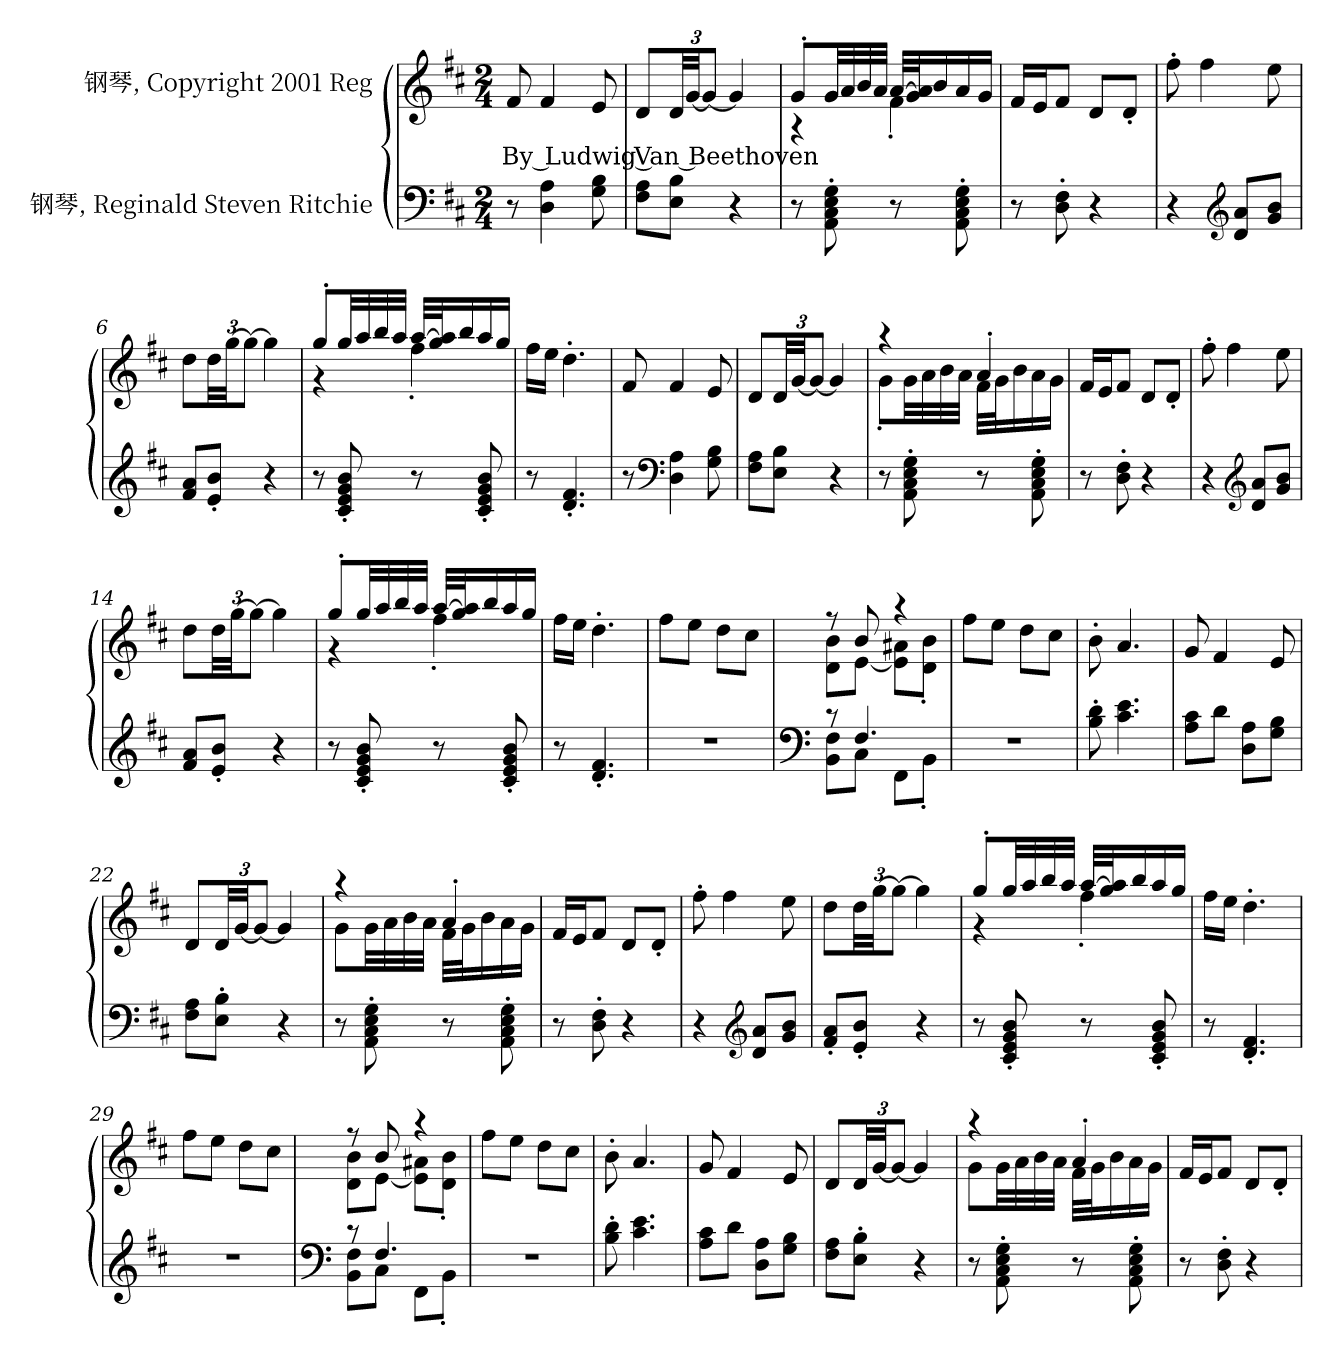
**kern	**kern	**text
*part2	*part1	*part1
*staff2	*staff1	*staff1
*I"钢琴, Reginald Steven Ritchie	*I"钢琴, Copyright 2001 Reg	*
*clefF4	*clefG2	*
*k[f#c#]	*k[f#c#]	*
*M2/4	*M2/4	*
*MM95	*MM95	*
=1	=1	=1
8r	8f#/	By Ludwig Van Beethoven
4D\ 4A\	4f#/	.
8G\ 8B\	8e/	.
=2	=2	=2
8F#\ 8A\L	8d/L	.
*	*Xbrackettup	*
8E\ 8B\J	48d/LL	.
.	[48g/JJ	.
.	12g/J_	.
4r	4g/]	.
!!LO:LB:g=z
=3	=3	=3
*	*^	*
8r	8g'/L	4r	.
8AA\' 8C#\' 8E\' 8G\'	32g/LL	.	.
.	32a/	.	.
.	32b/	.	.
.	32a/JJJ	.	.
8r	[32a/LLL	4f#'\	.
.	32g/ 32a/]J	.	.
.	16b/	.	.
8AA\' 8C#\' 8E\' 8G\'	16a/	.	.
.	16g/JJ	.	.
*	*v	*v	*
=4	=4	=4
8r	16f#/LL	.
.	16e/J	.
8D\' 8F#\'	8f#/J	.
4r	8d/L	.
.	8d'/J	.
=5	=5	=5
4r	8ff#'\	.
.	4ff#\	.
*clefG2	*	*
8d/ 8a/L	.	.
8g/ 8b/J	8ee\	.
=6	=6	=6
8f#/ 8a/L	8dd\L	.
8e/' 8b/'J	48dd\LL	.
.	[48gg\JJ	.
.	12gg\J_	.
4r	4gg\]	.
=7	=7	=7
*	*^	*
8r	8gg'/L	4r	.
8c#/' 8e/' 8g/' 8b/'	32gg/LL	.	.
.	32aa/	.	.
.	32bb/	.	.
.	32aa/JJJ	.	.
8r	[32aa/LLL	4ff#'\	.
.	32gg/ 32aa/]J	.	.
.	16bb/	.	.
8c#/' 8e/' 8g/' 8b/'	16aa/	.	.
.	16gg/JJ	.	.
*	*v	*v	*
!!LO:LB:g=z
=8	=8	=8
8r	16ff#\LL	.
.	16ee\JJ	.
4.d/' 4.f#/'	4.dd'\	.
=9	=9	=9
8r	8f#/	.
*clefF4	*	*
4D\ 4A\	4f#/	.
8G\ 8B\	8e/	.
=10	=10	=10
8F#\ 8A\L	8d/L	.
8E\ 8B\J	48d/LL	.
.	[48g/JJ	.
.	12g/J_	.
4r	4g/]	.
=11	=11	=11
*	*^	*
8r	4r	8g'\L	.
8AA\' 8C#\' 8E\' 8G\'	.	32g\LL	.
.	.	32a\	.
.	.	32b\	.
.	.	32a\JJJ	.
8r	4a'/	32f#\LLL	.
.	.	32g\J	.
.	.	16b\	.
8AA\' 8C#\' 8E\' 8G\'	.	16a\	.
.	.	16g\JJ	.
*	*v	*v	*
=12	=12	=12
8r	16f#/LL	.
.	16e/J	.
8D\' 8F#\'	8f#/J	.
4r	8d/L	.
.	8d'/J	.
=13	=13	=13
4r	8ff#'\	.
.	4ff#\	.
*clefG2	*	*
8d/ 8a/L	.	.
8g/ 8b/J	8ee\	.
!!LO:LB:g=z
=14	=14	=14
8f#/ 8a/L	8dd\L	.
8e/' 8b/'J	48dd\LL	.
.	[48gg\JJ	.
.	12gg\J_	.
4r	4gg\]	.
=15	=15	=15
*	*^	*
8r	8gg'/L	4r	.
8c#/' 8e/' 8g/' 8b/'	32gg/LL	.	.
.	32aa/	.	.
.	32bb/	.	.
.	32aa/JJJ	.	.
8r	[32aa/LLL	4ff#'\	.
.	32gg/ 32aa/]J	.	.
.	16bb/	.	.
8c#/' 8e/' 8g/' 8b/'	16aa/	.	.
.	16gg/JJ	.	.
*	*v	*v	*
=16	=16	=16
8r	16ff#\LL	.
.	16ee\JJ	.
4.d/' 4.f#/'	4.dd'\	.
=17	=17	=17
2r	8ff#\L	.
.	8ee\J	.
.	8dd\L	.
.	8cc#\J	.
=18	=18	=18
*clefF4	*	*
*^	*^	*
8r	8BB\ 8F#\L	8r	8d\ 8b\L	.
4.F#/	8C#\J	8b/	[8e\J	.
.	8FF#\L	4r	8e\] 8a#X\L	.
.	8BB'\J	.	8d\' 8b\'J	.
*v	*v	*	*	*
*	*v	*v	*
=19	=19	=19
2r	8ff#\L	.
.	8ee\J	.
.	8dd\L	.
.	8cc#\J	.
!!LO:LB:g=z
=20	=20	=20
8B\' 8d\'	8b'\	.
4.c#\ 4.e\	4.a/	.
=21	=21	=21
8A\ 8c#\L	8g/	.
8d\J	4f#/	.
8D\ 8A\L	.	.
8G\ 8B\J	8e/	.
=22	=22	=22
8F#\ 8A\L	8d/L	.
8E\' 8B\'J	48d/LL	.
.	[48g/JJ	.
.	12g/J_	.
4r	4g/]	.
=23	=23	=23
*	*^	*
8r	4r	8g\L	.
8AA\' 8C#\' 8E\' 8G\'	.	32g\LL	.
.	.	32a\	.
.	.	32b\	.
.	.	32a\JJJ	.
8r	4a'/	32f#\LLL	.
.	.	32g\J	.
.	.	16b\	.
8AA\' 8C#\' 8E\' 8G\'	.	16a\	.
.	.	16g\JJ	.
*	*v	*v	*
=24	=24	=24
8r	16f#/LL	.
.	16e/J	.
8D\' 8F#\'	8f#/J	.
4r	8d/L	.
.	8d'/J	.
=25	=25	=25
4r	8ff#'\	.
.	4ff#\	.
*clefG2	*	*
8d/ 8a/L	.	.
8g/ 8b/J	8ee\	.
!!LO:LB:g=z
=26	=26	=26
8f#/' 8a/'L	8dd\L	.
8e/' 8b/'J	48dd\LL	.
.	[48gg\JJ	.
.	12gg\J_	.
4r	4gg\]	.
=27	=27	=27
*	*^	*
8r	8gg'/L	4r	.
8c#/' 8e/' 8g/' 8b/'	32gg/LL	.	.
.	32aa/	.	.
.	32bb/	.	.
.	32aa/JJJ	.	.
8r	[32aa/LLL	4ff#'\	.
.	32gg/ 32aa/]J	.	.
.	16bb/	.	.
8c#/' 8e/' 8g/' 8b/'	16aa/	.	.
.	16gg/JJ	.	.
*	*v	*v	*
=28	=28	=28
8r	16ff#\LL	.
.	16ee\JJ	.
4.d/' 4.f#/'	4.dd'\	.
=29	=29	=29
2r	8ff#\L	.
.	8ee\J	.
.	8dd\L	.
.	8cc#\J	.
=30	=30	=30
*clefF4	*	*
*^	*^	*
8r	8BB\ 8F#\L	8r	8d\ 8b\L	.
4.F#/	8C#\J	8b/	[8e\J	.
.	8FF#\L	4r	8e\] 8a#X\L	.
.	8BB'\J	.	8d\' 8b\'J	.
*v	*v	*	*	*
*	*v	*v	*
=31	=31	=31
2r	8ff#\L	.
.	8ee\J	.
.	8dd\L	.
.	8cc#\J	.
!!LO:PB:g=z
=32	=32	=32
8B\' 8d\'	8b'\	.
4.c#\ 4.e\	4.a/	.
=33	=33	=33
8A\ 8c#\L	8g/	.
8d\J	4f#/	.
8D\ 8A\L	.	.
8G\ 8B\J	8e/	.
=34	=34	=34
8F#\ 8A\L	8d/L	.
8E\' 8B\'J	48d/LL	.
.	[48g/JJ	.
.	12g/J_	.
4r	4g/]	.
=35	=35	=35
*	*^	*
8r	4r	8g\L	.
8AA\' 8C#\' 8E\' 8G\'	.	32g\LL	.
.	.	32a\	.
.	.	32b\	.
.	.	32a\JJJ	.
8r	4a'/	32f#\LLL	.
.	.	32g\J	.
.	.	16b\	.
8AA\' 8C#\' 8E\' 8G\'	.	16a\	.
.	.	16g\JJ	.
*	*v	*v	*
=36	=36	=36
8r	16f#/LL	.
.	16e/J	.
8D\' 8F#\'	8f#/J	.
4r	8d/L	.
.	8d'/J	.
=	=	=
*-	*-	*-
